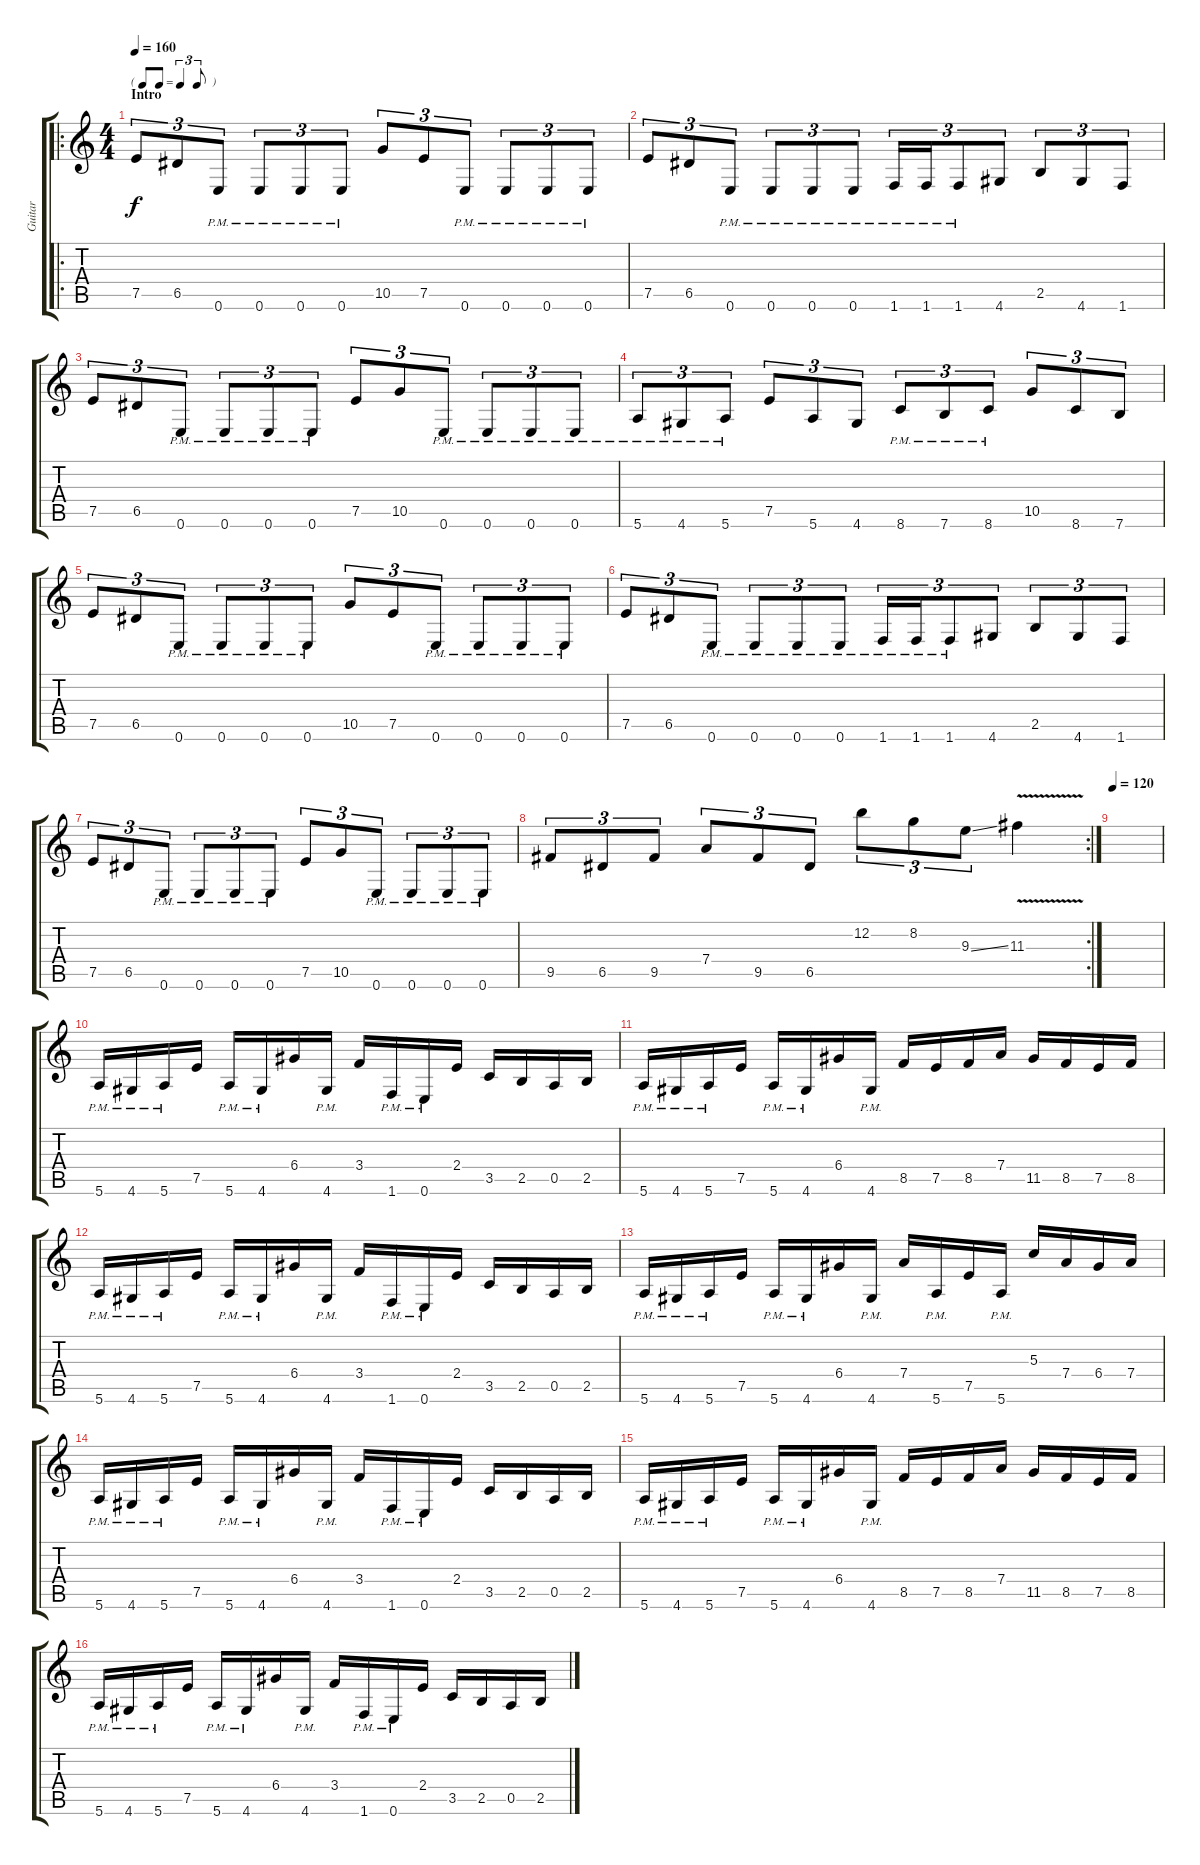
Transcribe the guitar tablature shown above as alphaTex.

\track ("Guitar" "Guitar") {instrument distortionguitar}
\staff {score tabs}
\tuning (E4 B3 G3 D3 A2 E2) {hide}
\ro
\ts (4 4)
\tf triplet8th
\section ("" "Intro")
\tempo 160
\clef g2
\ks c
7.5.8{tu (3 2) dy f instrument distortionguitar} 6.5.8{tu (3 2)} 0.6{pm}.8{tu (3 2)} 0.6{pm}.8{tu (3 2)} 0.6{pm}.8{tu (3 2)} 0.6{pm}.8{tu (3 2)} 10.5.8{tu (3 2)} 7.5.8{tu (3 2)} 0.6{pm}.8{tu (3 2)} 0.6{pm}.8{tu (3 2)} 0.6{pm}.8{tu (3 2)} 0.6{pm}.8{tu (3 2)} |
7.5.8{tu (3 2)} 6.5.8{tu (3 2)} 0.6{pm}.8{tu (3 2)} 0.6{pm}.8{tu (3 2)} 0.6{pm}.8{tu (3 2)} 0.6{pm}.8{tu (3 2)} 1.6{pm}.16{tu (3 2)} 1.6{pm}.16{tu (3 2)} 1.6{pm}.8{tu (3 2)} 4.6.8{tu (3 2)} 2.5.8{tu (3 2)} 4.6.8{tu (3 2)} 1.6.8{tu (3 2)} |
7.5.8{tu (3 2)} 6.5.8{tu (3 2)} 0.6{pm}.8{tu (3 2)} 0.6{pm}.8{tu (3 2)} 0.6{pm}.8{tu (3 2)} 0.6{pm}.8{tu (3 2)} 7.5.8{tu (3 2)} 10.5.8{tu (3 2)} 0.6{pm}.8{tu (3 2)} 0.6{pm}.8{tu (3 2)} 0.6{pm}.8{tu (3 2)} 0.6{pm}.8{tu (3 2)} |
5.6{pm}.8{tu (3 2)} 4.6{pm}.8{tu (3 2)} 5.6{pm}.8{tu (3 2)} 7.5.8{tu (3 2)} 5.6.8{tu (3 2)} 4.6.8{tu (3 2)} 8.6{pm}.8{tu (3 2)} 7.6{pm}.8{tu (3 2)} 8.6{pm}.8{tu (3 2)} 10.5.8{tu (3 2)} 8.6.8{tu (3 2)} 7.6.8{tu (3 2)} |
7.5.8{tu (3 2)} 6.5.8{tu (3 2)} 0.6{pm}.8{tu (3 2)} 0.6{pm}.8{tu (3 2)} 0.6{pm}.8{tu (3 2)} 0.6{pm}.8{tu (3 2)} 10.5.8{tu (3 2)} 7.5.8{tu (3 2)} 0.6{pm}.8{tu (3 2)} 0.6{pm}.8{tu (3 2)} 0.6{pm}.8{tu (3 2)} 0.6{pm}.8{tu (3 2)} |
7.5.8{tu (3 2)} 6.5.8{tu (3 2)} 0.6{pm}.8{tu (3 2)} 0.6{pm}.8{tu (3 2)} 0.6{pm}.8{tu (3 2)} 0.6{pm}.8{tu (3 2)} 1.6{pm}.16{tu (3 2)} 1.6{pm}.16{tu (3 2)} 1.6{pm}.8{tu (3 2)} 4.6.8{tu (3 2)} 2.5.8{tu (3 2)} 4.6.8{tu (3 2)} 1.6.8{tu (3 2)} |
7.5.8{tu (3 2)} 6.5.8{tu (3 2)} 0.6{pm}.8{tu (3 2)} 0.6{pm}.8{tu (3 2)} 0.6{pm}.8{tu (3 2)} 0.6{pm}.8{tu (3 2)} 7.5.8{tu (3 2)} 10.5.8{tu (3 2)} 0.6{pm}.8{tu (3 2)} 0.6{pm}.8{tu (3 2)} 0.6{pm}.8{tu (3 2)} 0.6{pm}.8{tu (3 2)} |
\rc 2
9.5.8{tu (3 2)} 6.5.8{tu (3 2)} 9.5.8{tu (3 2)} 7.4.8{tu (3 2)} 9.5.8{tu (3 2)} 6.5.8{tu (3 2)} 12.2.8{tu (3 2)} 8.2.8{tu (3 2)} 9.3{ss}.8{tu (3 2)} 11.3{v}.4 |
\tempo 120
|
5.6{pm}.16 4.6{pm}.16 5.6{pm}.16 7.5.16 5.6{pm}.16 4.6{pm}.16 6.4.16 4.6{pm}.16 3.4.16 1.6{pm}.16 0.6{pm}.16 2.4.16 3.5.16 2.5.16 0.5.16 2.5.16 |
5.6{pm}.16 4.6{pm}.16 5.6{pm}.16 7.5.16 5.6{pm}.16 4.6{pm}.16 6.4.16 4.6{pm}.16 8.5.16 7.5.16 8.5.16 7.4.16 11.5.16 8.5.16 7.5.16 8.5.16 |
5.6{pm}.16 4.6{pm}.16 5.6{pm}.16 7.5.16 5.6{pm}.16 4.6{pm}.16 6.4.16 4.6{pm}.16 3.4.16 1.6{pm}.16 0.6{pm}.16 2.4.16 3.5.16 2.5.16 0.5.16 2.5.16 |
5.6{pm}.16 4.6{pm}.16 5.6{pm}.16 7.5.16 5.6{pm}.16 4.6{pm}.16 6.4.16 4.6{pm}.16 7.4.16 5.6{pm}.16 7.5.16 5.6{pm}.16 5.3.16 7.4.16 6.4.16 7.4.16 |
5.6{pm}.16 4.6{pm}.16 5.6{pm}.16 7.5.16 5.6{pm}.16 4.6{pm}.16 6.4.16 4.6{pm}.16 3.4.16 1.6{pm}.16 0.6{pm}.16 2.4.16 3.5.16 2.5.16 0.5.16 2.5.16 |
5.6{pm}.16 4.6{pm}.16 5.6{pm}.16 7.5.16 5.6{pm}.16 4.6{pm}.16 6.4.16 4.6{pm}.16 8.5.16 7.5.16 8.5.16 7.4.16 11.5.16 8.5.16 7.5.16 8.5.16 |
5.6{pm}.16 4.6{pm}.16 5.6{pm}.16 7.5.16 5.6{pm}.16 4.6{pm}.16 6.4.16 4.6{pm}.16 3.4.16 1.6{pm}.16 0.6{pm}.16 2.4.16 3.5.16 2.5.16 0.5.16 2.5.16
